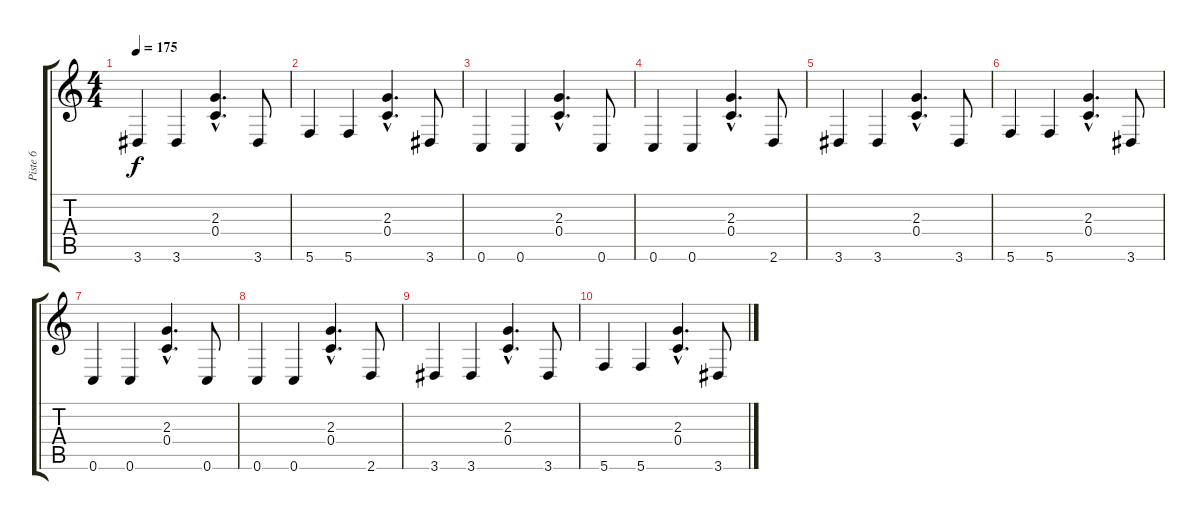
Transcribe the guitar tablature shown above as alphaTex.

\track ("Piste 6" "Piste 6") {instrument electricguitarclean}
\staff {score tabs}
\tuning (D4 A3 F3 C3 G2 C2) {hide}
\ts (4 4)
\tempo 175
\clef g2
\ks c
3.6.4{dy f} 3.6.4 (2.3{hac} 0.4{hac}).4{d} 3.6.8 |
5.6.4 5.6.4 (2.3{hac} 0.4{hac}).4{d} 3.6.8 |
0.6.4 0.6.4 (2.3{hac} 0.4{hac}).4{d} 0.6.8 |
0.6.4 0.6.4 (2.3{hac} 0.4{hac}).4{d} 2.6.8 |
3.6.4 3.6.4 (2.3{hac} 0.4{hac}).4{d} 3.6.8 |
5.6.4 5.6.4 (2.3{hac} 0.4{hac}).4{d} 3.6.8 |
0.6.4 0.6.4 (2.3{hac} 0.4{hac}).4{d} 0.6.8 |
0.6.4 0.6.4 (2.3{hac} 0.4{hac}).4{d} 2.6.8 |
3.6.4 3.6.4 (2.3{hac} 0.4{hac}).4{d} 3.6.8 |
5.6.4 5.6.4 (2.3{hac} 0.4{hac}).4{d} 3.6.8
